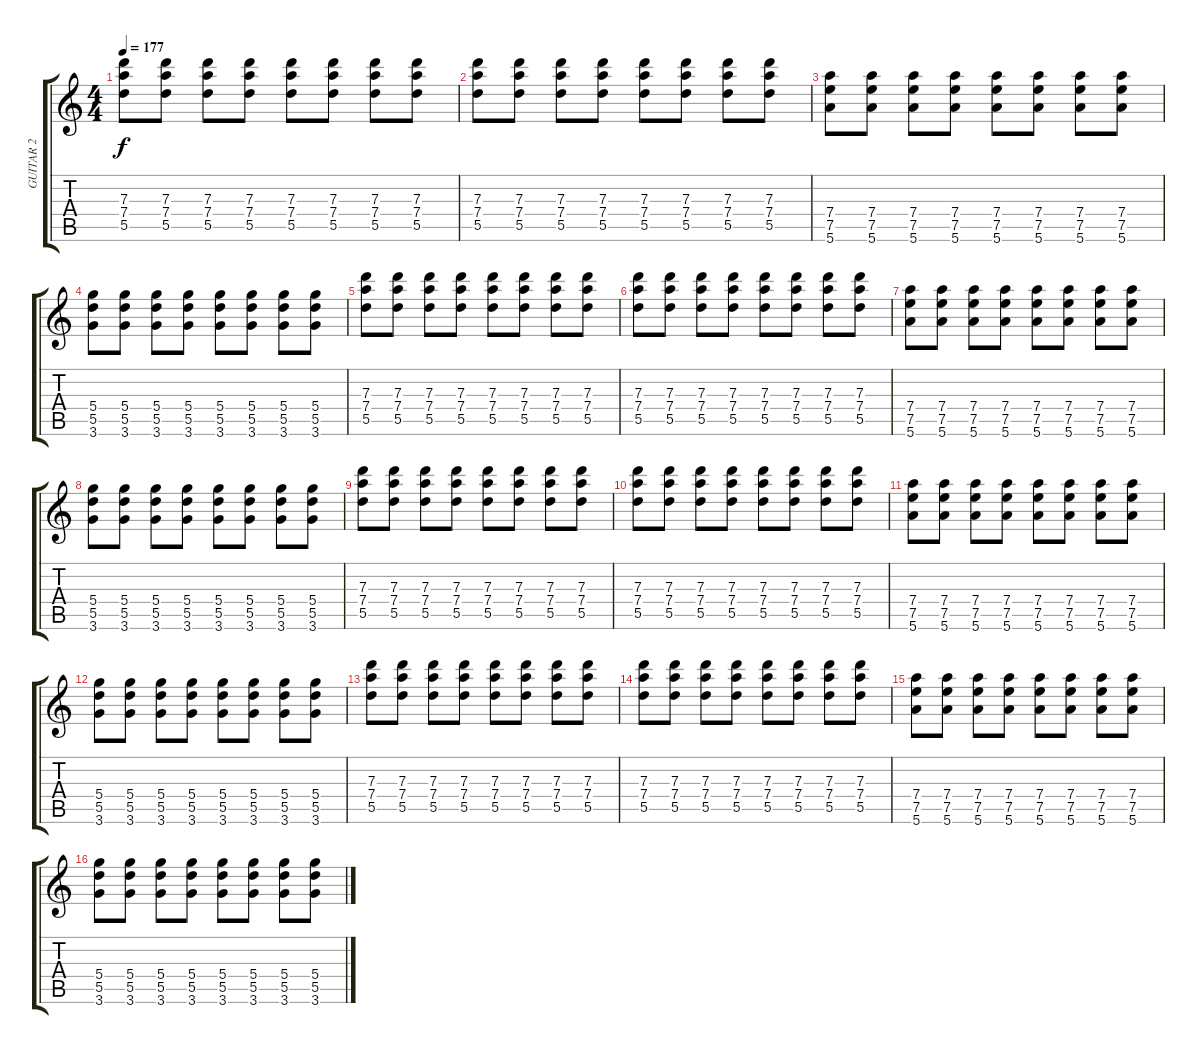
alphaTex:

\track ("GUITAR 2" "GUITAR 2") {instrument distortionguitar}
\staff {score tabs}
\tuning (E4 B3 G4 D4 A3 E3) {hide}
\ts (4 4)
\tempo 177
\clef g2
\ks c
(7.3 7.4 5.5).8{dy f} (7.3 7.4 5.5).8 (7.3 7.4 5.5).8 (7.3 7.4 5.5).8 (7.3 7.4 5.5).8 (7.3 7.4 5.5).8 (7.3 7.4 5.5).8 (7.3 7.4 5.5).8 |
(7.3 7.4 5.5).8 (7.3 7.4 5.5).8 (7.3 7.4 5.5).8 (7.3 7.4 5.5).8 (7.3 7.4 5.5).8 (7.3 7.4 5.5).8 (7.3 7.4 5.5).8 (7.3 7.4 5.5).8 |
(7.4 7.5 5.6).8 (7.4 7.5 5.6).8 (7.4 7.5 5.6).8 (7.4 7.5 5.6).8 (7.4 7.5 5.6).8 (7.4 7.5 5.6).8 (7.4 7.5 5.6).8 (7.4 7.5 5.6).8 |
(5.4 5.5 3.6).8 (5.4 5.5 3.6).8 (5.4 5.5 3.6).8 (5.4 5.5 3.6).8 (5.4 5.5 3.6).8 (5.4 5.5 3.6).8 (5.4 5.5 3.6).8 (5.4 5.5 3.6).8 |
(7.3 7.4 5.5).8 (7.3 7.4 5.5).8 (7.3 7.4 5.5).8 (7.3 7.4 5.5).8 (7.3 7.4 5.5).8 (7.3 7.4 5.5).8 (7.3 7.4 5.5).8 (7.3 7.4 5.5).8 |
(7.3 7.4 5.5).8 (7.3 7.4 5.5).8 (7.3 7.4 5.5).8 (7.3 7.4 5.5).8 (7.3 7.4 5.5).8 (7.3 7.4 5.5).8 (7.3 7.4 5.5).8 (7.3 7.4 5.5).8 |
(7.4 7.5 5.6).8 (7.4 7.5 5.6).8 (7.4 7.5 5.6).8 (7.4 7.5 5.6).8 (7.4 7.5 5.6).8 (7.4 7.5 5.6).8 (7.4 7.5 5.6).8 (7.4 7.5 5.6).8 |
(5.4 5.5 3.6).8 (5.4 5.5 3.6).8 (5.4 5.5 3.6).8 (5.4 5.5 3.6).8 (5.4 5.5 3.6).8 (5.4 5.5 3.6).8 (5.4 5.5 3.6).8 (5.4 5.5 3.6).8 |
(7.3 7.4 5.5).8 (7.3 7.4 5.5).8 (7.3 7.4 5.5).8 (7.3 7.4 5.5).8 (7.3 7.4 5.5).8 (7.3 7.4 5.5).8 (7.3 7.4 5.5).8 (7.3 7.4 5.5).8 |
(7.3 7.4 5.5).8 (7.3 7.4 5.5).8 (7.3 7.4 5.5).8 (7.3 7.4 5.5).8 (7.3 7.4 5.5).8 (7.3 7.4 5.5).8 (7.3 7.4 5.5).8 (7.3 7.4 5.5).8 |
(7.4 7.5 5.6).8 (7.4 7.5 5.6).8 (7.4 7.5 5.6).8 (7.4 7.5 5.6).8 (7.4 7.5 5.6).8 (7.4 7.5 5.6).8 (7.4 7.5 5.6).8 (7.4 7.5 5.6).8 |
(5.4 5.5 3.6).8 (5.4 5.5 3.6).8 (5.4 5.5 3.6).8 (5.4 5.5 3.6).8 (5.4 5.5 3.6).8 (5.4 5.5 3.6).8 (5.4 5.5 3.6).8 (5.4 5.5 3.6).8 |
(7.3 7.4 5.5).8 (7.3 7.4 5.5).8 (7.3 7.4 5.5).8 (7.3 7.4 5.5).8 (7.3 7.4 5.5).8 (7.3 7.4 5.5).8 (7.3 7.4 5.5).8 (7.3 7.4 5.5).8 |
(7.3 7.4 5.5).8 (7.3 7.4 5.5).8 (7.3 7.4 5.5).8 (7.3 7.4 5.5).8 (7.3 7.4 5.5).8 (7.3 7.4 5.5).8 (7.3 7.4 5.5).8 (7.3 7.4 5.5).8 |
(7.4 7.5 5.6).8 (7.4 7.5 5.6).8 (7.4 7.5 5.6).8 (7.4 7.5 5.6).8 (7.4 7.5 5.6).8 (7.4 7.5 5.6).8 (7.4 7.5 5.6).8 (7.4 7.5 5.6).8 |
(5.4 5.5 3.6).8 (5.4 5.5 3.6).8 (5.4 5.5 3.6).8 (5.4 5.5 3.6).8 (5.4 5.5 3.6).8 (5.4 5.5 3.6).8 (5.4 5.5 3.6).8 (5.4 5.5 3.6).8
